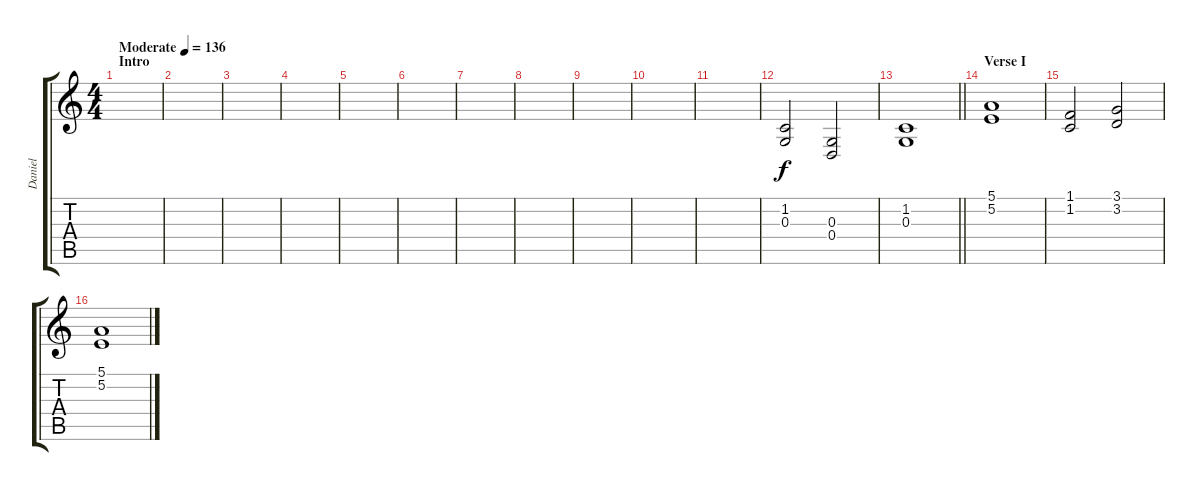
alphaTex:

\track ("Daniel" "Daniel") {instrument pad4choir}
\staff {score tabs}
\tuning (E4 B3 G3 D3 A2 E2) {hide}
\ts (4 4)
\section ("" "Intro")
\tempo (136 "Moderate")
\clef g2
\ks c
|
|
|
|
|
|
|
|
|
|
|
(1.2 0.3).2 (0.3 0.4).2 |
\barLineRight lightlight
(1.2 0.3).1 |
\section ("" "Verse I")
(5.1 5.2).1 |
(1.1 1.2).2 (3.1 3.2).2 |
(5.1 5.2).1
